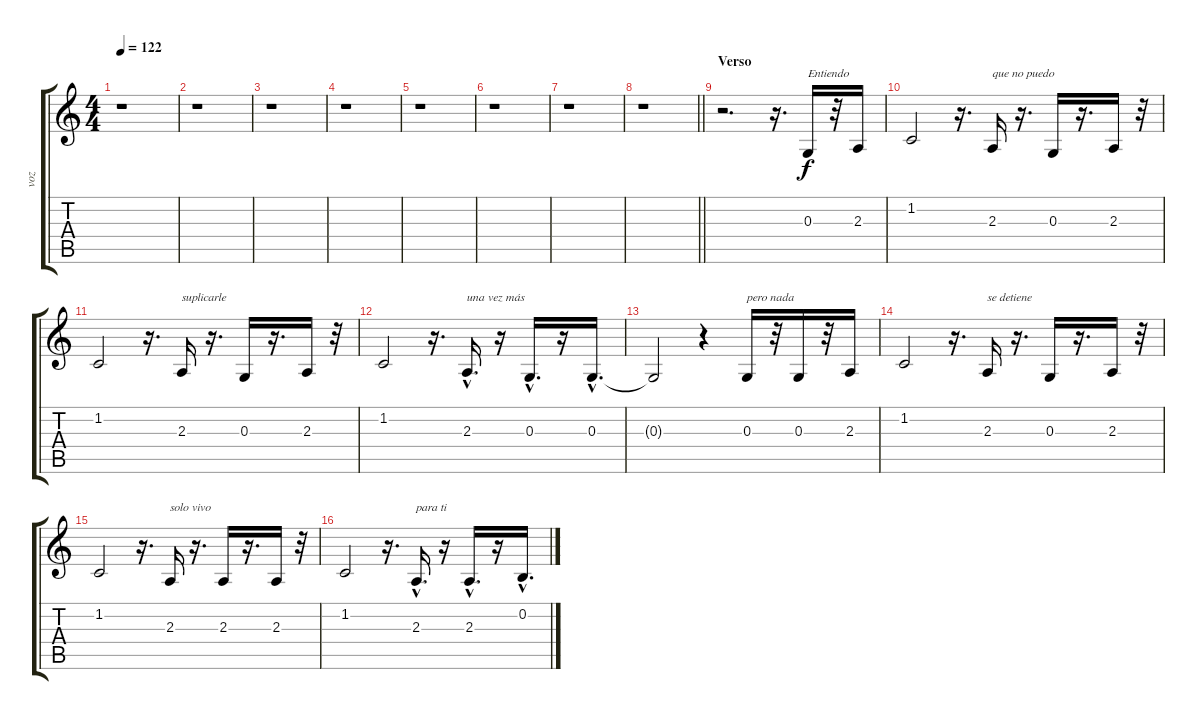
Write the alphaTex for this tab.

\track ("voz" "voz") {instrument tuba}
\staff {score tabs}
\tuning (E4 B3 G3 D3 A2 E2) {hide}
\ts (4 4)
\tempo 122
\clef g2
\ks c
r.1{txt "" dy f instrument tuba} |
r.1 |
r.1 |
r.1 |
r.1 |
r.1 |
r.1 |
\barLineRight lightlight
r.1 |
\section ("" "Verso")
r.2{d} r.16{d} 0.3.16{txt "Entiendo"} r.32 2.3.16 |
1.2.2 r.16{d} 2.3.16{txt "que no puedo"} r.16{d} 0.3.16 r.16{d} 2.3.16 r.32 |
1.2.2 r.16{d} 2.3.16{txt "suplicarle"} r.16{d} 0.3.16 r.16{d} 2.3.16 r.32 |
1.2.2 r.16{d} 2.3{hac}.16{d txt "una vez más"} r.16 0.3{hac}.16{d} r.16 0.3{hac}.16{d} |
0.3{t}.2 r.4 0.3.16{txt "pero nada"} r.32 0.3.16 r.32 2.3.16 |
1.2.2 r.16{d} 2.3.16{txt "se detiene"} r.16{d} 0.3.16 r.16{d} 2.3.16 r.32 |
1.2.2 r.16{d} 2.3.16{txt "solo vivo"} r.16{d} 2.3.16 r.16{d} 2.3.16 r.32 |
1.2.2 r.16{d} 2.3{hac}.16{d txt "para ti"} r.16 2.3{hac}.16{d} r.16 0.2{hac}.16{d}
